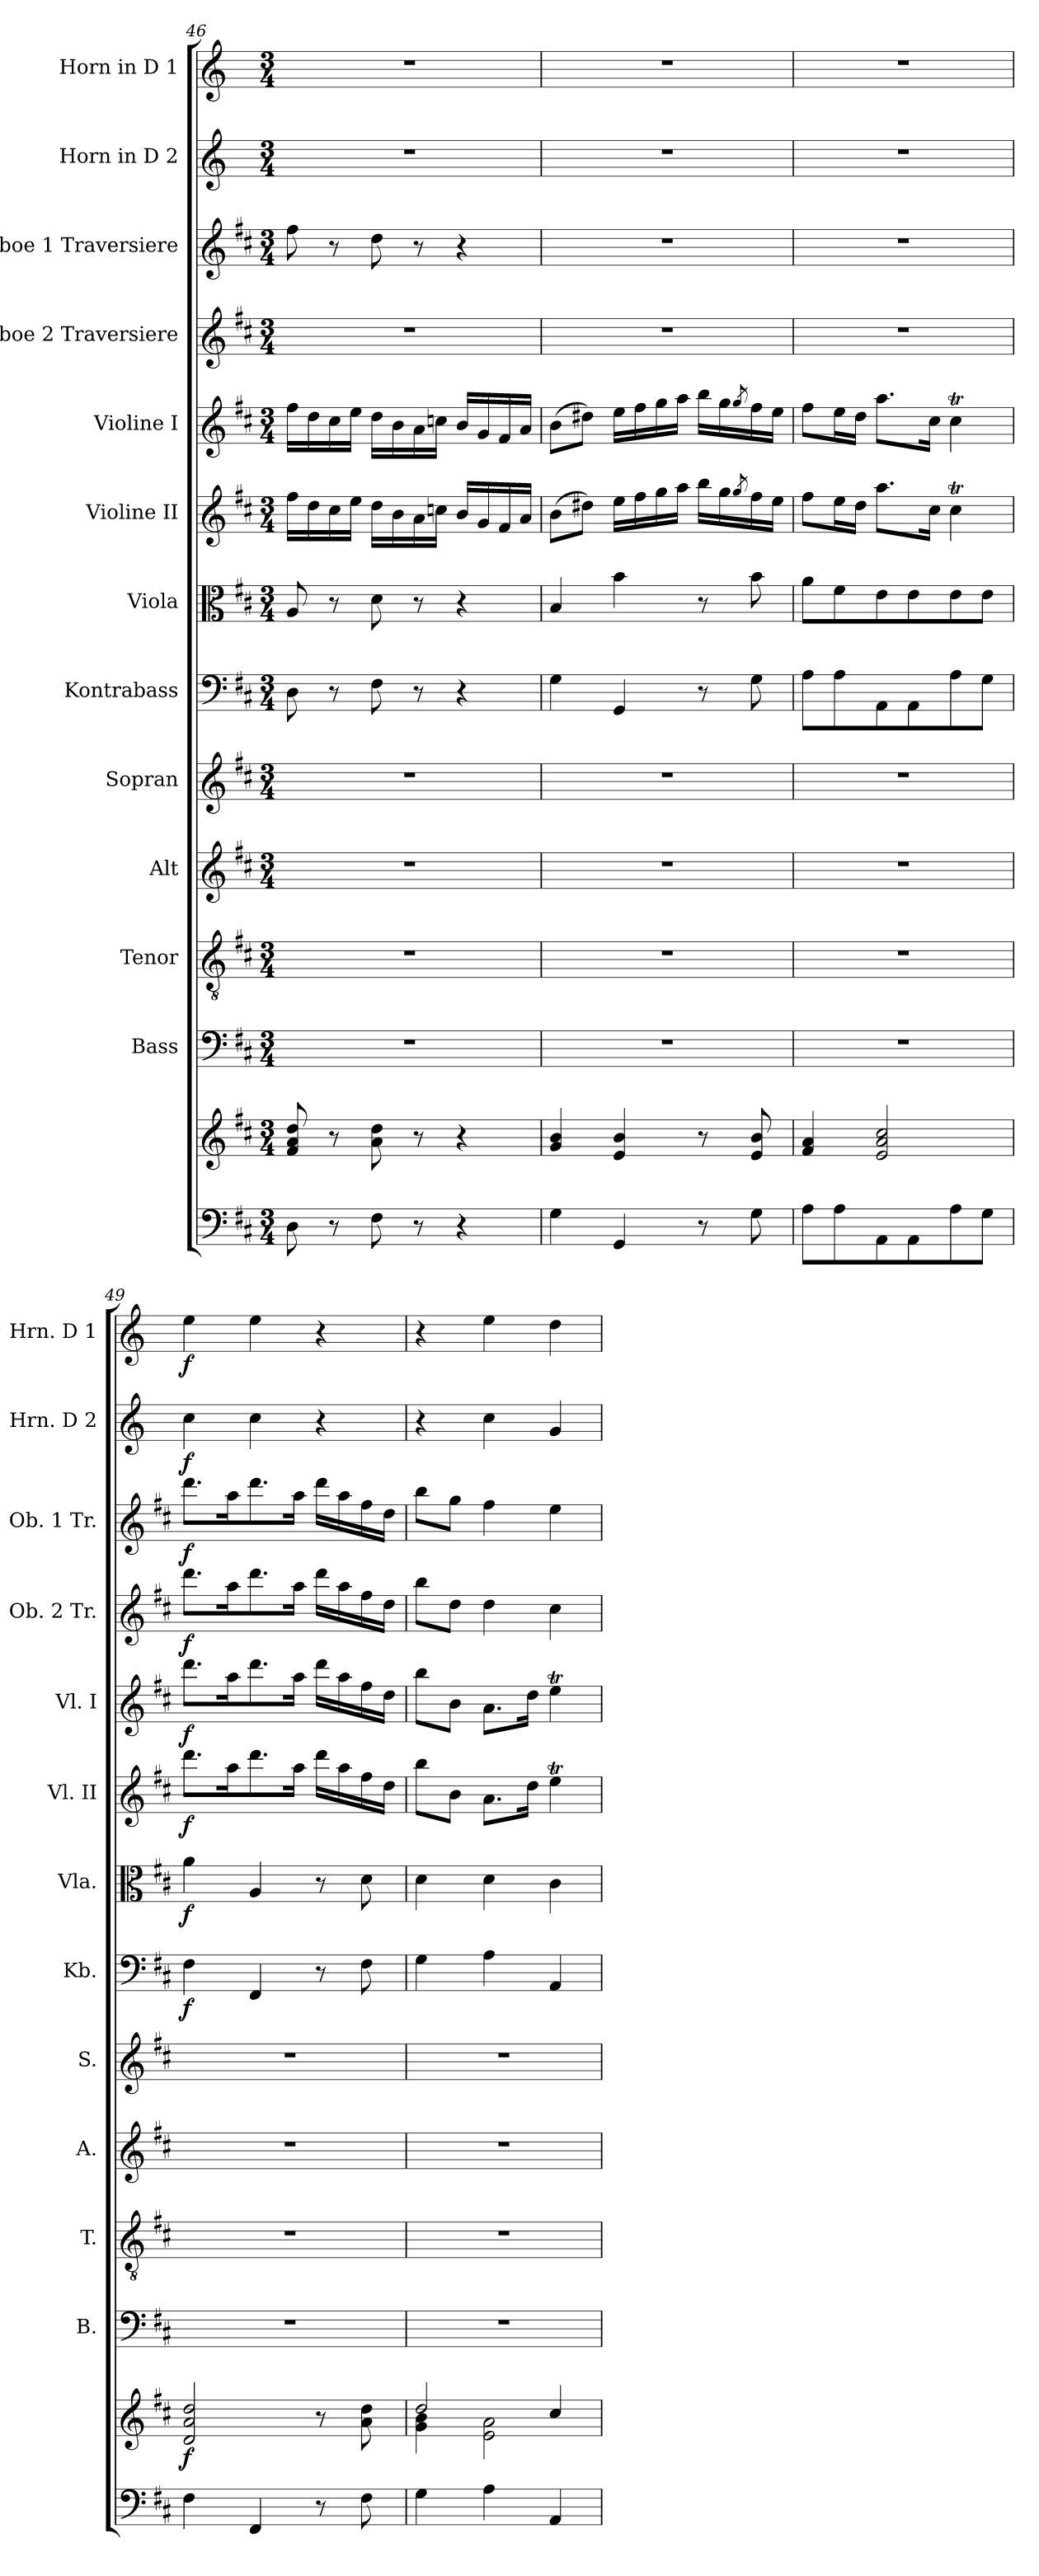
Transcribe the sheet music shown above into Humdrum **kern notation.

**kern	**kern	**dynam	**kern	**kern	**kern	**kern	**kern	**dynam	**kern	**dynam	**kern	**dynam	**kern	**dynam	**kern	**dynam	**kern	**dynam	**kern	**dynam	**kern	**dynam
*part13	*part13	*part13	*part12	*part11	*part10	*part9	*part8	*part8	*part7	*part7	*part6	*part6	*part5	*part5	*part4	*part4	*part3	*part3	*part2	*part2	*part1	*part1
*staff14	*staff13	*staff13/14	*staff12	*staff11	*staff10	*staff9	*staff8	*staff8	*staff7	*staff7	*staff6	*staff6	*staff5	*staff5	*staff4	*staff4	*staff3	*staff3	*staff2	*staff2	*staff1	*staff1
*	*	*	*I"Bass	*I"Tenor	*I"Alt	*I"Sopran	*I"Kontrabass	*	*I"Viola	*	*I"Violine II	*	*I"Violine I	*	*I"Oboe 2 Traversiere	*	*I"Oboe 1 Traversiere	*	*I"Horn in D 2	*	*I"Horn in D 1	*
*	*	*	*I'B.	*I'T.	*I'A.	*I'S.	*I'Kb.	*	*I'Vla.	*	*I'Vl. II	*	*I'Vl. I	*	*I'Ob. 2 Tr.	*	*I'Ob. 1 Tr.	*	*I'Hrn. D 2	*	*I'Hrn. D 1	*
*clefF4	*clefG2	*	*clefF4	*clefGv2	*clefG2	*clefG2	*clefF4	*	*clefC3	*	*clefG2	*	*clefG2	*	*clefG2	*	*clefG2	*	*clefG2	*	*clefG2	*
*	*	*	*	*	*	*	*ITrd7c12	*	*	*	*	*	*	*	*	*	*	*	*ITrd6c10	*	*ITrd6c10	*
*k[f#c#]	*k[f#c#]	*	*k[f#c#]	*k[f#c#]	*k[f#c#]	*k[f#c#]	*k[f#c#]	*	*k[f#c#]	*	*k[f#c#]	*	*k[f#c#]	*	*k[f#c#]	*	*k[f#c#]	*	*k[f#c#]	*	*k[f#c#]	*
*D:	*D:	*	*D:	*D:	*D:	*D:	*D:	*	*D:	*	*D:	*	*D:	*	*D:	*	*D:	*	*D:	*	*D:	*
*M3/4	*M3/4	*	*M3/4	*M3/4	*M3/4	*M3/4	*M3/4	*	*M3/4	*	*M3/4	*	*M3/4	*	*M3/4	*	*M3/4	*	*M3/4	*	*M3/4	*
=46	=46	=46	=46	=46	=46	=46	=46	=46	=46	=46	=46	=46	=46	=46	=46	=46	=46	=46	=46	=46	=46	=46
8D\	8f#/ 8a/ 8dd/	.	2.r	2.r	2.r	2.r	8DD\	.	8A/	.	16ff#\LL	.	16ff#\LL	.	2.r	.	8ff#\	.	2.r	.	2.r	.
.	.	.	.	.	.	.	.	.	.	.	16dd\	.	16dd\	.	.	.	.	.	.	.	.	.
8r	8r	.	.	.	.	.	8r	.	8r	.	16cc#\	.	16cc#\	.	.	.	8r	.	.	.	.	.
.	.	.	.	.	.	.	.	.	.	.	16ee\JJ	.	16ee\JJ	.	.	.	.	.	.	.	.	.
8F#\	8a\ 8dd\	.	.	.	.	.	8FF#\	.	8d\	.	16dd\LL	.	16dd\LL	.	.	.	8dd\	.	.	.	.	.
.	.	.	.	.	.	.	.	.	.	.	16b\	.	16b\	.	.	.	.	.	.	.	.	.
8r	8r	.	.	.	.	.	8r	.	8r	.	16a\	.	16a\	.	.	.	8r	.	.	.	.	.
.	.	.	.	.	.	.	.	.	.	.	16ccn\JJ	.	16ccn\JJ	.	.	.	.	.	.	.	.	.
4r	4r	.	.	.	.	.	4r	.	4r	.	16b/LL	.	16b/LL	.	.	.	4r	.	.	.	.	.
.	.	.	.	.	.	.	.	.	.	.	16g/	.	16g/	.	.	.	.	.	.	.	.	.
.	.	.	.	.	.	.	.	.	.	.	16f#/	.	16f#/	.	.	.	.	.	.	.	.	.
.	.	.	.	.	.	.	.	.	.	.	16a/JJ	.	16a/JJ	.	.	.	.	.	.	.	.	.
=47	=47	=47	=47	=47	=47	=47	=47	=47	=47	=47	=47	=47	=47	=47	=47	=47	=47	=47	=47	=47	=47	=47
4G\	4g/ 4b/	.	2.r	2.r	2.r	2.r	4GG\	.	4B/	.	(>8b\L	.	(>8b\L	.	2.r	.	2.r	.	2.r	.	2.r	.
.	.	.	.	.	.	.	.	.	.	.	8dd#X\J)	.	8dd#X\J)	.	.	.	.	.	.	.	.	.
4GG/	4e/ 4b/	.	.	.	.	.	4GGG/	.	4b\	.	16ee\LL	.	16ee\LL	.	.	.	.	.	.	.	.	.
.	.	.	.	.	.	.	.	.	.	.	16ff#\	.	16ff#\	.	.	.	.	.	.	.	.	.
.	.	.	.	.	.	.	.	.	.	.	16gg\	.	16gg\	.	.	.	.	.	.	.	.	.
.	.	.	.	.	.	.	.	.	.	.	16aa\JJ	.	16aa\JJ	.	.	.	.	.	.	.	.	.
8r	8r	.	.	.	.	.	8r	.	8r	.	16bb\LL	.	16bb\LL	.	.	.	.	.	.	.	.	.
.	.	.	.	.	.	.	.	.	.	.	16gg\	.	16gg\	.	.	.	.	.	.	.	.	.
.	.	.	.	.	.	.	.	.	.	.	8qgg/	.	8qgg/	.	.	.	.	.	.	.	.	.
8G\	8e/ 8b/	.	.	.	.	.	8GG\	.	8b\	.	16ff#\	.	16ff#\	.	.	.	.	.	.	.	.	.
.	.	.	.	.	.	.	.	.	.	.	16ee\JJ	.	16ee\JJ	.	.	.	.	.	.	.	.	.
!!LO:PB:g=z
=48	=48	=48	=48	=48	=48	=48	=48	=48	=48	=48	=48	=48	=48	=48	=48	=48	=48	=48	=48	=48	=48	=48
8A\L	4f#/ 4a/	.	2.r	2.r	2.r	2.r	8AA\L	.	8a\L	.	8ff#\L	.	8ff#\L	.	2.r	.	2.r	.	2.r	.	2.r	.
8A\	.	.	.	.	.	.	8AA\	.	8f#\	.	16ee\L	.	16ee\L	.	.	.	.	.	.	.	.	.
.	.	.	.	.	.	.	.	.	.	.	16dd\JJ	.	16dd\JJ	.	.	.	.	.	.	.	.	.
8AA\	2e/ 2a/ 2cc#/	.	.	.	.	.	8AAA\	.	8e\	.	8.aa\L	.	8.aa\L	.	.	.	.	.	.	.	.	.
8AA\	.	.	.	.	.	.	8AAA\	.	8e\	.	.	.	.	.	.	.	.	.	.	.	.	.
.	.	.	.	.	.	.	.	.	.	.	16cc#\Jk	.	16cc#\Jk	.	.	.	.	.	.	.	.	.
8A\	.	.	.	.	.	.	8AA\	.	8e\	.	4cc#t\	.	4cc#t\	.	.	.	.	.	.	.	.	.
8G\J	.	.	.	.	.	.	8GG\J	.	8e\J	.	.	.	.	.	.	.	.	.	.	.	.	.
=49	=49	=49	=49	=49	=49	=49	=49	=49	=49	=49	=49	=49	=49	=49	=49	=49	=49	=49	=49	=49	=49	=49
!	!	!LO:DY:b	!	!	!	!	!	!LO:DY:b	!	!LO:DY:b	!	!LO:DY:b	!	!LO:DY:b	!	!LO:DY:b	!	!LO:DY:b	!	!LO:DY:b	!	!LO:DY:b
4F#\	2d/ 2a/ 2dd/	f	2.r	2.r	2.r	2.r	4FF#\	f	4a\	f	8.ddd\L	f	8.ddd\L	f	8.ddd\L	f	8.ddd\L	f	4d\	f	4f#\	f
.	.	.	.	.	.	.	.	.	.	.	16aa\k	.	16aa\k	.	16aa\k	.	16aa\k	.	.	.	.	.
4FF#/	.	.	.	.	.	.	4FFF#/	.	4A/	.	8.ddd\	.	8.ddd\	.	8.ddd\	.	8.ddd\	.	4d\	.	4f#\	.
.	.	.	.	.	.	.	.	.	.	.	16aa\Jk	.	16aa\Jk	.	16aa\Jk	.	16aa\Jk	.	.	.	.	.
8r	8r	.	.	.	.	.	8r	.	8r	.	16ddd\LL	.	16ddd\LL	.	16ddd\LL	.	16ddd\LL	.	4r	.	4r	.
.	.	.	.	.	.	.	.	.	.	.	16aa\	.	16aa\	.	16aa\	.	16aa\	.	.	.	.	.
8F#\	8a\ 8dd\	.	.	.	.	.	8FF#\	.	8d\	.	16ff#\	.	16ff#\	.	16ff#\	.	16ff#\	.	.	.	.	.
.	.	.	.	.	.	.	.	.	.	.	16dd\JJ	.	16dd\JJ	.	16dd\JJ	.	16dd\JJ	.	.	.	.	.
=50	=50	=50	=50	=50	=50	=50	=50	=50	=50	=50	=50	=50	=50	=50	=50	=50	=50	=50	=50	=50	=50	=50
*	*^	*	*	*	*	*	*	*	*	*	*	*	*	*	*	*	*	*	*	*	*	*
4G\	2dd/	4g\ 4b\	.	2.r	2.r	2.r	2.r	4GG\	.	4d\	.	8bb\L	.	8bb\L	.	8bb\L	.	8bb\L	.	4r	.	4r	.
.	.	.	.	.	.	.	.	.	.	.	.	8b\J	.	8b\J	.	8dd\J	.	8gg\J	.	.	.	.	.
4A\	.	2e\ 2a\	.	.	.	.	.	4AA\	.	4d\	.	8.a\L	.	8.a\L	.	4dd\	.	4ff#\	.	4d\	.	4f#\	.
.	.	.	.	.	.	.	.	.	.	.	.	16dd\Jk	.	16dd\Jk	.	.	.	.	.	.	.	.	.
4AA/	4cc#/	.	.	.	.	.	.	4AAA/	.	4c#\	.	4eeT\	.	4eeT\	.	4cc#\	.	4ee\	.	4A/	.	4e\	.
*	*v	*v	*	*	*	*	*	*	*	*	*	*	*	*	*	*	*	*	*	*	*	*	*
=	=	=	=	=	=	=	=	=	=	=	=	=	=	=	=	=	=	=	=	=	=	=
*-	*-	*-	*-	*-	*-	*-	*-	*-	*-	*-	*-	*-	*-	*-	*-	*-	*-	*-	*-	*-	*-	*-
